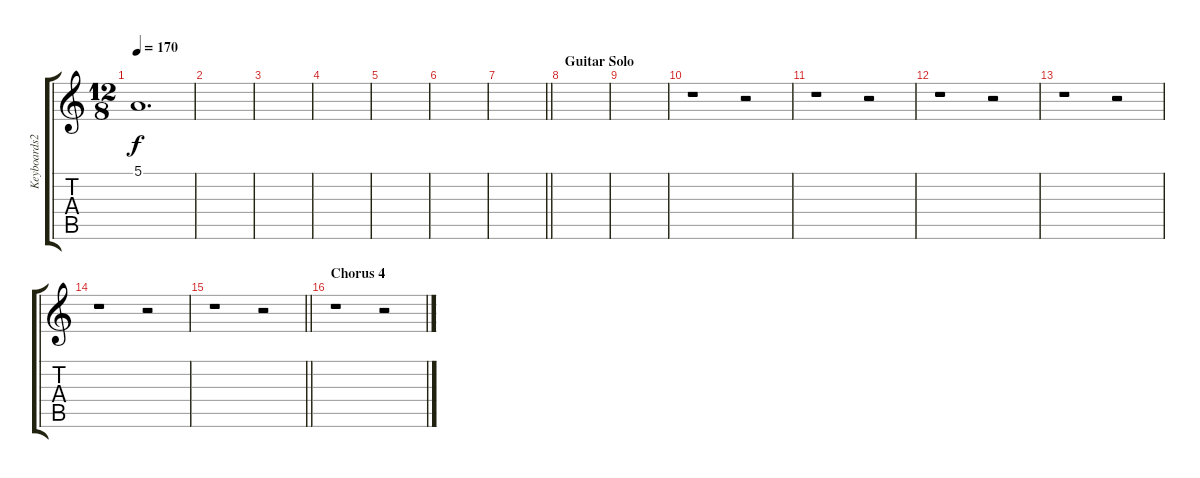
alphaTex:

\track ("Keyboards2" "Keyboards2") {instrument lead6voice}
\staff {score tabs}
\tuning (E4 B3 G3 D3 A2 E2) {hide}
\ts (12 8)
\tempo 170
\clef g2
\ks c
5.1{t}.1{d dy f} |
|
|
|
|
|
\barLineRight lightlight
|
\section ("" "Guitar Solo")
|
|
r.1 r.2 |
r.1 r.2 |
r.1 r.2 |
r.1 r.2 |
r.1 r.2 |
\barLineRight lightlight
r.1 r.2 |
\section ("" "Chorus 4")
r.1 r.2
